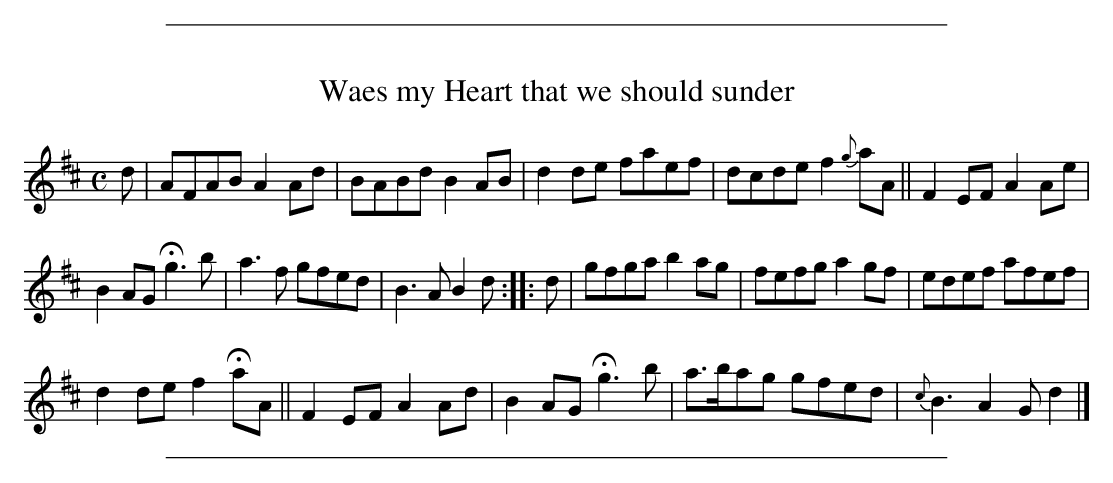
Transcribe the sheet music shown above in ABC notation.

X:1
T: Waes my Heart that we should sunder
M: C
L: 1/8
K: D
d |\
AFAB A2Ad | BABd B2AB | d2de faef | dcde f2{g}aA || F2EF A2Ae |
B2AG Hg3 b | a3f gfed | B3A B2d :: d | gfga b2ag | fefg a2gf | edef afef |
d2de f2HaA || F2EF A2Ad | B2AG Hg3b | a>bag gfed |{c}B3A2 G d2 |]
